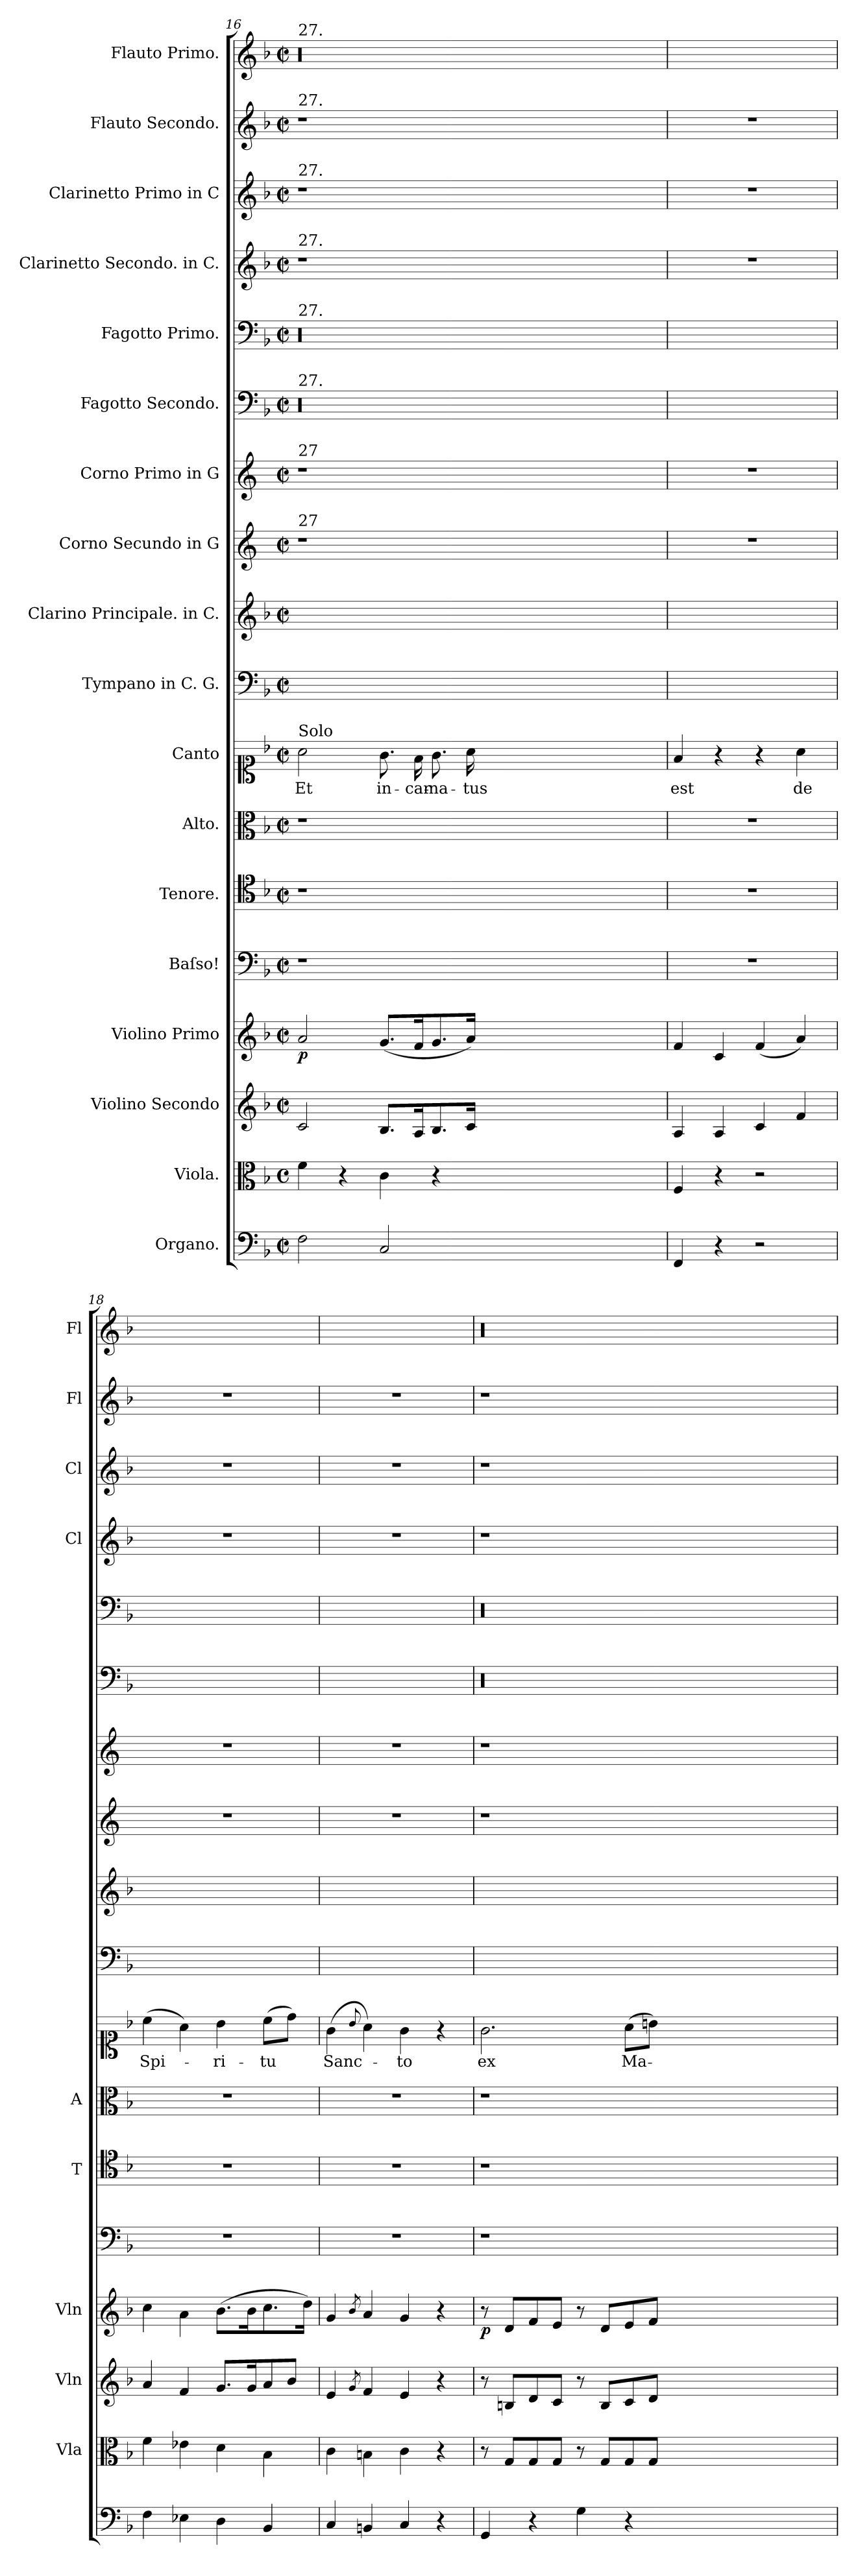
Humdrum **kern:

**kern	**dynam	**kern	**kern	**kern	**dynam	**kern	**kern	**kern	**kern	**text	**kern	**kern	**kern	**kern	**kern	**kern	**kern	**kern	**kern	**kern
*part18	*part18	*part17	*part16	*part15	*part15	*part14	*part13	*part12	*part11	*part11	*part10	*part9	*part8	*part7	*part6	*part5	*part4	*part3	*part2	*part1
*staff18	*staff18	*staff17	*staff16	*staff15	*staff15	*staff14	*staff13	*staff12	*staff11	*staff11	*staff10	*staff9	*staff8	*staff7	*staff6	*staff5	*staff4	*staff3	*staff2	*staff1
*I"Organo.	*	*I"Viola.	*I"Violino Secondo	*I"Violino Primo	*	*I"Baſso!	*I"Tenore.	*I"Alto.	*I"Canto	*	*I"Tympano in C. G.	*I"Clarino Principale. in C.	*I"Corno Secundo in G	*I"Corno Primo in G	*I"Fagotto Secondo.	*I"Fagotto Primo.	*I"Clarinetto Secondo. in C.	*I"Clarinetto Primo in C	*I"Flauto Secondo.	*I"Flauto Primo.
*	*	*I'Vla	*I'Vln	*I'Vln	*	*	*I'T	*I'A	*	*	*	*	*	*	*	*	*I'Cl	*I'Cl	*I'Fl	*I'Fl
*clefF4	*	*clefC3	*clefG2	*clefG2	*	*clefF4	*clefC4	*clefC3	*clefC1	*	*clefF4	*clefG2	*clefG2	*clefG2	*clefF4	*clefF4	*clefG2	*clefG2	*clefG2	*clefG2
*	*	*	*	*	*	*	*	*	*	*	*	*	*ITrd4c7	*ITrd4c7	*	*	*	*	*	*
*k[b-]	*	*k[b-]	*k[b-]	*k[b-]	*	*k[b-]	*k[b-]	*k[b-]	*k[b-]	*	*k[b-]	*k[b-]	*k[b-]	*k[b-]	*k[b-]	*k[b-]	*k[b-]	*k[b-]	*k[b-]	*k[b-]
*F:	*	*F:	*F:	*F:	*	*F:	*F:	*F:	*F:	*	*F:	*F:	*F:	*F:	*F:	*F:	*F:	*F:	*F:	*F:
*M2/2	*	*M2/2	*M2/2	*M2/2	*	*M2/2	*M2/2	*M2/2	*M2/2	*	*M2/2	*M2/2	*M2/2	*M2/2	*M2/2	*M2/2	*M2/2	*M2/2	*M2/2	*M2/2
*met(c|)	*	*met(c)	*met(c|)	*met(c|)	*	*met(c|)	*met(c|)	*met(c|)	*met(c|)	*	*met(c|)	*met(c|)	*met(c|)	*met(c|)	*met(c|)	*met(c|)	*met(c|)	*met(c|)	*met(c|)	*met(c|)
=16	=16	=16	=16	=16	=16	=16	=16	=16	=16	=16	=16	=16	=16	=16	=16	=16	=16	=16	=16	=16
!	!	!	!	!	!	!	!	!	!	!	!	!	!	!	!	!	!	!	!	!LO:TX:a:t=27.
!	!	!	!	!	!	!	!	!	!	!	!	!	!	!	!	!	!	!	!LO:TX:a:t=27.	!
!	!	!	!	!	!	!	!	!	!	!	!	!	!	!	!	!	!	!LO:TX:a:t=27.	!	!
!	!	!	!	!	!	!	!	!	!	!	!	!	!	!	!	!	!LO:TX:a:t=27.	!	!	!
!	!	!	!	!	!	!	!	!	!	!	!	!	!	!	!	!LO:TX:a:t=27.	!	!	!	!
!	!	!	!	!	!	!	!	!	!	!	!	!	!	!	!LO:TX:a:t=27.	!	!	!	!	!
!	!	!	!	!	!	!	!	!	!	!	!	!	!	!LO:TX:a:t=27	!	!	!	!	!	!
!	!	!	!	!	!	!	!	!	!	!	!	!	!LO:TX:a:t=27	!	!	!	!	!	!	!
!	!	!	!	!	!	!	!	!	!LO:TX:a:t=Solo	!	!	!	!	!	!	!	!	!	!	!
!	!LO:DY:b	!	!	!	!LO:DY:b	!	!	!	!	!	!	!	!	!	!	!	!	!	!	!
2F\	p&colon;	4f\	2c/	2a/	p	1r	1r	1r	2a\	Et	1ryy	1ryy	1r	1r	00r	00r	1r	1r	1r	00r
.	.	4r	.	.	.	.	.	.	.	.	.	.	.	.	.	.	.	.	.	.
2C/	.	4c\	8.B-/L	(8.g/L	.	.	.	.	8.g\	in-	.	.	.	.	.	.	.	.	.	.
.	.	.	16A/K	16f/K	.	.	.	.	16f\	-car-	.	.	.	.	.	.	.	.	.	.
.	.	4r	8.B-/	8.g/	.	.	.	.	8.g\	-na-	.	.	.	.	.	.	.	.	.	.
.	.	.	16c/Jk	16a/Jk)	.	.	.	.	16a\	-tus	.	.	.	.	.	.	.	.	.	.
0.ryy	.	0.ryy	0.ryy	0.ryy	.	0.ryy	0.ryy	0.ryy	0.ryy	.	0.ryy	0.ryy	0.ryy	0.ryy	.	.	0.ryy	0.ryy	0.ryy	.
=17	=17	=17	=17	=17	=17	=17	=17	=17	=17	=17	=17	=17	=17	=17	=17	=17	=17	=17	=17	=17
4FF/	.	4F/	4A/	4f/	.	1r	1r	1r	4f/	est	1ryy	1ryy	1r	1r	1ryy	1ryy	1r	1r	1r	1ryy
4r	.	4r	4A/	4c/	.	.	.	.	4r	.	.	.	.	.	.	.	.	.	.	.
2r	.	2r	4c/	(4f/	.	.	.	.	4r	.	.	.	.	.	.	.	.	.	.	.
.	.	.	4f/	4a/)	.	.	.	.	4a\	de	.	.	.	.	.	.	.	.	.	.
=18	=18	=18	=18	=18	=18	=18	=18	=18	=18	=18	=18	=18	=18	=18	=18	=18	=18	=18	=18	=18
4F\	.	4f\	4a/	4cc\	.	1r	1r	1r	(4cc\	Spi-	1ryy	1ryy	1r	1r	1ryy	1ryy	1r	1r	1r	1ryy
4E-X\	.	4e-X\	4f/	4a\	.	.	.	.	4a\)	.	.	.	.	.	.	.	.	.	.	.
4D\	.	4d\	8.g/L	(8.b-\L	.	.	.	.	4b-\	-ri-	.	.	.	.	.	.	.	.	.	.
.	.	.	16g/K	16b-\K	.	.	.	.	.	.	.	.	.	.	.	.	.	.	.	.
4BB-/	.	4B-\	8a/	8.cc\	.	.	.	.	(8cc\L	-tu	.	.	.	.	.	.	.	.	.	.
.	.	.	8b-/J	.	.	.	.	.	8dd\J)	.	.	.	.	.	.	.	.	.	.	.
.	.	.	.	16dd\Jk)	.	.	.	.	.	.	.	.	.	.	.	.	.	.	.	.
=19	=19	=19	=19	=19	=19	=19	=19	=19	=19	=19	=19	=19	=19	=19	=19	=19	=19	=19	=19	=19
4C/	.	4c\	4e/	4g/	.	1r	1r	1r	(4g\	Sanc-	1ryy	1ryy	1r	1r	1ryy	1ryy	1r	1r	1r	1ryy
.	.	.	8qg/	8qb-/	.	.	.	.	8qqb-/	.	.	.	.	.	.	.	.	.	.	.
4BBn/	.	4Bn\	4f/	4a/	.	.	.	.	4a\)	.	.	.	.	.	.	.	.	.	.	.
4C/	.	4c\	4e/	4g/	.	.	.	.	4g\	-to	.	.	.	.	.	.	.	.	.	.
4r	.	4r	4r	4r	.	.	.	.	4r	.	.	.	.	.	.	.	.	.	.	.
=20	=20	=20	=20	=20	=20	=20	=20	=20	=20	=20	=20	=20	=20	=20	=20	=20	=20	=20	=20	=20
!	!	!	!	!	!LO:DY:b	!	!	!	!	!	!	!	!	!	!	!	!	!	!	!
4GG/	.	8r	8r	8r	p	1r	1r	1r	2.g\	ex	1ryy	1ryy	1r	1r	00r	00r	1r	1r	1r	00r
.	.	8G/L	8Bn/L	8d/L	.	.	.	.	.	.	.	.	.	.	.	.	.	.	.	.
4r	.	8G/	8d/	8f/	.	.	.	.	.	.	.	.	.	.	.	.	.	.	.	.
.	.	8G/J	8c/J	8e/J	.	.	.	.	.	.	.	.	.	.	.	.	.	.	.	.
4G\	.	8r	8r	8r	.	.	.	.	.	.	.	.	.	.	.	.	.	.	.	.
.	.	8G/L	8B/L	8d/L	.	.	.	.	.	.	.	.	.	.	.	.	.	.	.	.
4r	.	8G/	8c/	8e/	.	.	.	.	(8a\L	Ma-	.	.	.	.	.	.	.	.	.	.
.	.	8G/J	8d/J	8f/J	.	.	.	.	8bn\J)	.	.	.	.	.	.	.	.	.	.	.
0.ryy	.	0.ryy	0.ryy	0.ryy	.	0.ryy	0.ryy	0.ryy	0.ryy	.	0.ryy	0.ryy	0.ryy	0.ryy	.	.	0.ryy	0.ryy	0.ryy	.
=	=	=	=	=	=	=	=	=	=	=	=	=	=	=	=	=	=	=	=	=
*-	*-	*-	*-	*-	*-	*-	*-	*-	*-	*-	*-	*-	*-	*-	*-	*-	*-	*-	*-	*-
